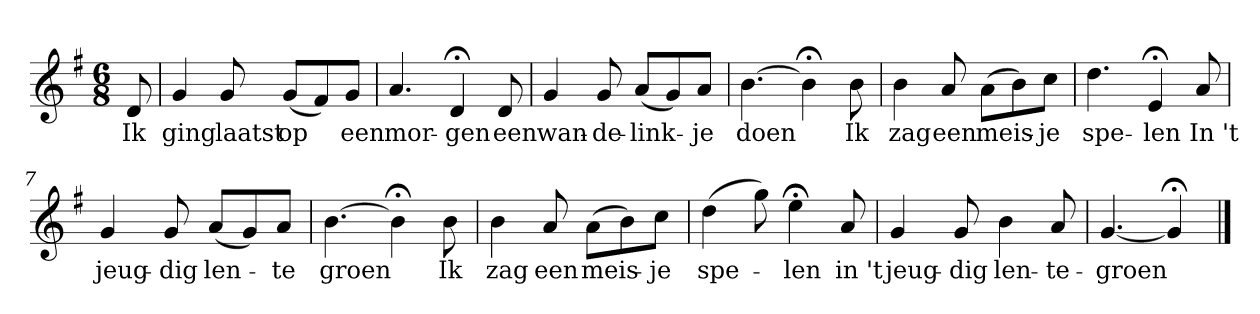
**kern	**text
*part1	*part1
*staff1	*staff1
*k[f#]	*
*G:	*
*M6/8	*
*MM120	*
=	=
8d	Ik
=1	=1
4g	ging
8g	laatst
(8gL	op
8f#)	.
8gJ	een
=2	=2
4.a	mor-
4d;<	-gen
8d	een
=3	=3
4g	wan-
8g	-de-
(8aL	-link-
8g)	.
8aJ	-je
=4	=4
[4.b	doen
4b;<]	.
8b	Ik
=5	=5
4b	zag
8a	een
(8aL	meis-
8b)	.
8ccJ	-je
=6	=6
4.dd	spe-
4e;<	-len
8a	In 't
=7	=7
4g	jeug-
8g	-dig
(8aL	len-
8g)	.
8aJ	-te
=8	=8
[4.b	groen
4b;<]	.
8b	Ik
=9	=9
4b	zag
8a	een
(8aL	meis-
8b)	.
8ccJ	-je
=10	=10
(4dd	spe-
8gg)	.
4ee;<	-len
8a	in 't
=11	=11
4g	jeug-
8g	-dig
4b	len-
8a	-te-
=12	=12
[4.g	-groen
4g;<]	.
==	==
*-	*-
